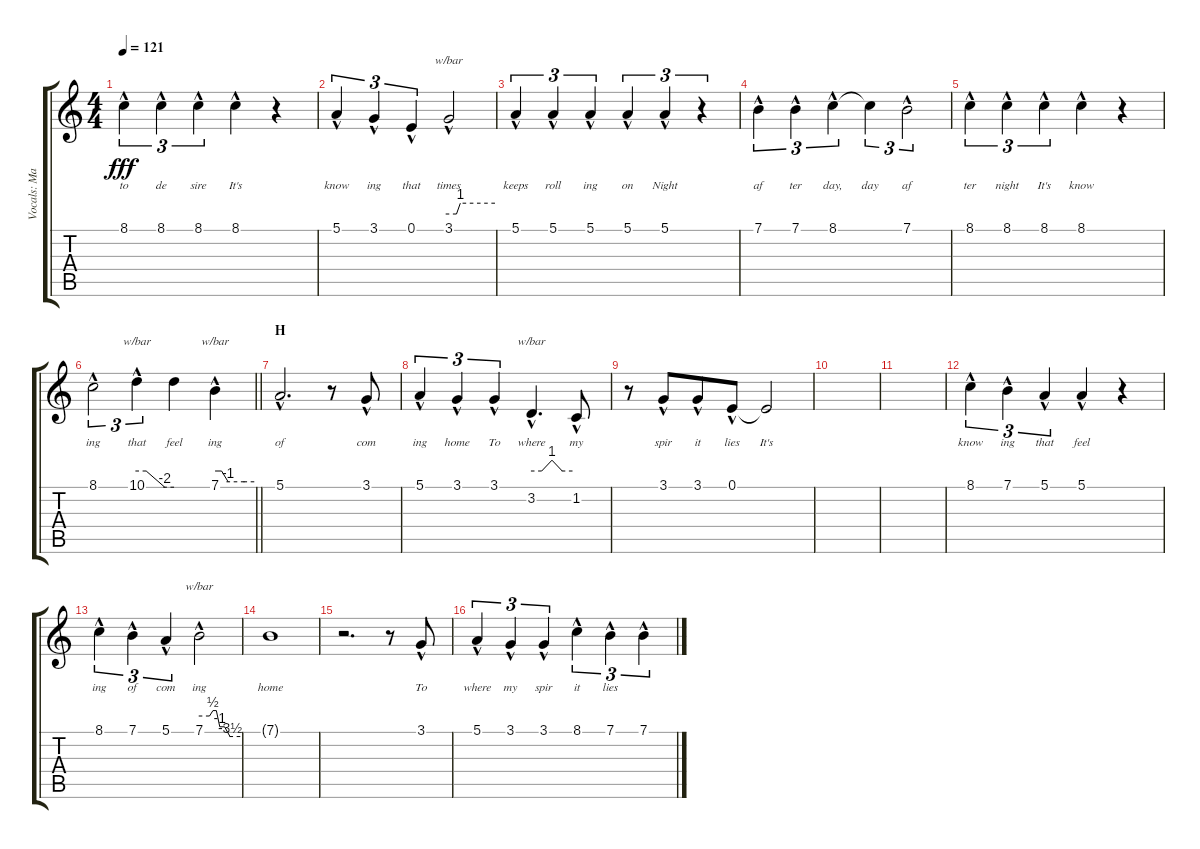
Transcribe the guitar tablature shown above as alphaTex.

\track ("Vocals: Martin" "Vocals: Ma") {instrument lead2sawtooth}
\staff {score tabs}
\tuning (E4 B3 G3 D3 A2 E2) {hide}
\ts (4 4)
\tempo 121
\clef g2
\ks c
8.1{hac}.4{tu (3 2) lyrics (0 "to") lyrics (1 "") lyrics (2 "") lyrics (3 "") lyrics (4 "") dy fff} 8.1{hac}.4{tu (3 2) lyrics (0 "de") lyrics (1 "") lyrics (2 "") lyrics (3 "") lyrics (4 "")} 8.1{hac}.4{tu (3 2) lyrics (0 "sire") lyrics (1 "") lyrics (2 "") lyrics (3 "") lyrics (4 "")} 8.1{hac}.4{lyrics (0 "It's") lyrics (1 "") lyrics (2 "") lyrics (3 "") lyrics (4 "")} r.4 |
5.1{hac}.4{tu (3 2) lyrics (0 "know") lyrics (1 "") lyrics (2 "") lyrics (3 "") lyrics (4 "")} 3.1{hac}.4{tu (3 2) lyrics (0 "ing") lyrics (1 "") lyrics (2 "") lyrics (3 "") lyrics (4 "")} 0.1{hac}.4{tu (3 2) lyrics (0 "that") lyrics (1 "") lyrics (2 "") lyrics (3 "") lyrics (4 "")} 3.1{hac}.2{tbe (custom default 0 0 10 0 15 4 60 4) lyrics (0 "times") lyrics (1 "") lyrics (2 "") lyrics (3 "") lyrics (4 "")} |
5.1{hac}.4{tu (3 2) lyrics (0 "keeps") lyrics (1 "") lyrics (2 "") lyrics (3 "") lyrics (4 "")} 5.1{hac}.4{tu (3 2) lyrics (0 "roll") lyrics (1 "") lyrics (2 "") lyrics (3 "") lyrics (4 "")} 5.1{hac}.4{tu (3 2) lyrics (0 "ing") lyrics (1 "") lyrics (2 "") lyrics (3 "") lyrics (4 "")} 5.1{hac}.4{tu (3 2) lyrics (0 "on") lyrics (1 "") lyrics (2 "") lyrics (3 "") lyrics (4 "")} 5.1{hac}.4{tu (3 2) lyrics (0 "Night") lyrics (1 "") lyrics (2 "") lyrics (3 "") lyrics (4 "")} r.4{tu (3 2)} |
7.1{hac}.4{tu (3 2) lyrics (0 "af") lyrics (1 "") lyrics (2 "") lyrics (3 "") lyrics (4 "")} 7.1{hac}.4{tu (3 2) lyrics (0 "ter") lyrics (1 "") lyrics (2 "") lyrics (3 "") lyrics (4 "")} 8.1{hac}.4{tu (3 2) lyrics (0 "day,") lyrics (1 "") lyrics (2 "") lyrics (3 "") lyrics (4 "")} 8.1{t}.4{tu (3 2) lyrics (0 "day") lyrics (1 "") lyrics (2 "") lyrics (3 "") lyrics (4 "")} 7.1{hac}.2{tu (3 2) lyrics (0 "af") lyrics (1 "") lyrics (2 "") lyrics (3 "") lyrics (4 "")} |
8.1{hac}.4{tu (3 2) lyrics (0 "ter") lyrics (1 "") lyrics (2 "") lyrics (3 "") lyrics (4 "")} 8.1{hac}.4{tu (3 2) lyrics (0 "night") lyrics (1 "") lyrics (2 "") lyrics (3 "") lyrics (4 "")} 8.1{hac}.4{tu (3 2) lyrics (0 "It's") lyrics (1 "") lyrics (2 "") lyrics (3 "") lyrics (4 "")} 8.1{hac}.4{lyrics (0 "know") lyrics (1 "") lyrics (2 "") lyrics (3 "") lyrics (4 "")} r.4 |
\barLineRight lightlight
8.1{hac}.2{tu (3 2) lyrics (0 "ing") lyrics (1 "") lyrics (2 "") lyrics (3 "") lyrics (4 "")} 10.1{hac}.4{tu (3 2) tbe (custom default 0 0 15 0 45 -8 60 -8) lyrics (0 "that") lyrics (1 "") lyrics (2 "") lyrics (3 "") lyrics (4 "")} 10.1{t}.4{lyrics (0 "feel") lyrics (1 "") lyrics (2 "") lyrics (3 "") lyrics (4 "") beam merge} 7.1{hac}.4{tbe (custom default 0 0 10 0 20 -4 45 -4 60 -4) lyrics (0 "ing") lyrics (1 "") lyrics (2 "") lyrics (3 "") lyrics (4 "")} |
\section ("" "H")
5.1{hac}.2{d lyrics (0 "of") lyrics (1 "") lyrics (2 "") lyrics (3 "") lyrics (4 "")} r.8 3.1{hac}.8{lyrics (0 "com") lyrics (1 "") lyrics (2 "") lyrics (3 "") lyrics (4 "")} |
5.1{hac}.4{tu (3 2) lyrics (0 "ing") lyrics (1 "") lyrics (2 "") lyrics (3 "") lyrics (4 "")} 3.1{hac}.4{tu (3 2) lyrics (0 "home") lyrics (1 "") lyrics (2 "") lyrics (3 "") lyrics (4 "")} 3.1{hac}.4{tu (3 2) lyrics (0 "To") lyrics (1 "") lyrics (2 "") lyrics (3 "") lyrics (4 "")} 3.2{hac}.4{d tbe (custom default 0 0 15 0 30 4 45 0 60 0) lyrics (0 "where") lyrics (1 "") lyrics (2 "") lyrics (3 "") lyrics (4 "")} 1.2{hac}.8{lyrics (0 "my") lyrics (1 "") lyrics (2 "") lyrics (3 "") lyrics (4 "")} |
r.8 3.1{hac}.8{lyrics (0 "spir") lyrics (1 "") lyrics (2 "") lyrics (3 "") lyrics (4 "") beam merge} 3.1{hac}.8{lyrics (0 "it") lyrics (1 "") lyrics (2 "") lyrics (3 "") lyrics (4 "")} 0.1{hac}.8{lyrics (0 "lies") lyrics (1 "") lyrics (2 "") lyrics (3 "") lyrics (4 "")} 0.1{t}.2{lyrics (0 "It's") lyrics (1 "") lyrics (2 "") lyrics (3 "") lyrics (4 "")} |
|
|
8.1{hac}.4{tu (3 2) lyrics (0 "know") lyrics (1 "") lyrics (2 "") lyrics (3 "") lyrics (4 "")} 7.1{hac}.4{tu (3 2) lyrics (0 "ing") lyrics (1 "") lyrics (2 "") lyrics (3 "") lyrics (4 "")} 5.1{hac}.4{tu (3 2) lyrics (0 "that") lyrics (1 "") lyrics (2 "") lyrics (3 "") lyrics (4 "")} 5.1{hac}.4{lyrics (0 "feel") lyrics (1 "") lyrics (2 "") lyrics (3 "") lyrics (4 "")} r.4 |
8.1{hac}.4{tu (3 2) lyrics (0 "ing") lyrics (1 "") lyrics (2 "") lyrics (3 "") lyrics (4 "")} 7.1{hac}.4{tu (3 2) lyrics (0 "of") lyrics (1 "") lyrics (2 "") lyrics (3 "") lyrics (4 "")} 5.1{hac}.4{tu (3 2) lyrics (0 "com") lyrics (1 "") lyrics (2 "") lyrics (3 "") lyrics (4 "")} 7.1{hac}.2{tbe (custom default 0 0 15 0 20 2 25 2 30 -4 37 -4 45 -14 60 -14) lyrics (0 "ing") lyrics (1 "") lyrics (2 "") lyrics (3 "") lyrics (4 "")} |
7.1{t}.1{lyrics (0 "home") lyrics (1 "") lyrics (2 "") lyrics (3 "") lyrics (4 "")} |
r.2{d} r.8 3.1{hac}.8{lyrics (0 "To") lyrics (1 "") lyrics (2 "") lyrics (3 "") lyrics (4 "")} |
5.1{hac}.4{tu (3 2) lyrics (0 "where") lyrics (1 "") lyrics (2 "") lyrics (3 "") lyrics (4 "")} 3.1{hac}.4{tu (3 2) lyrics (0 "my") lyrics (1 "") lyrics (2 "") lyrics (3 "") lyrics (4 "")} 3.1{hac}.4{tu (3 2) lyrics (0 "spir") lyrics (1 "") lyrics (2 "") lyrics (3 "") lyrics (4 "")} 8.1{hac}.4{tu (3 2) lyrics (0 "it") lyrics (1 "") lyrics (2 "") lyrics (3 "") lyrics (4 "")} 7.1{hac}.4{tu (3 2) lyrics (0 "lies") lyrics (1 "") lyrics (2 "") lyrics (3 "") lyrics (4 "")} 7.1{hac}.4{tu (3 2)}
